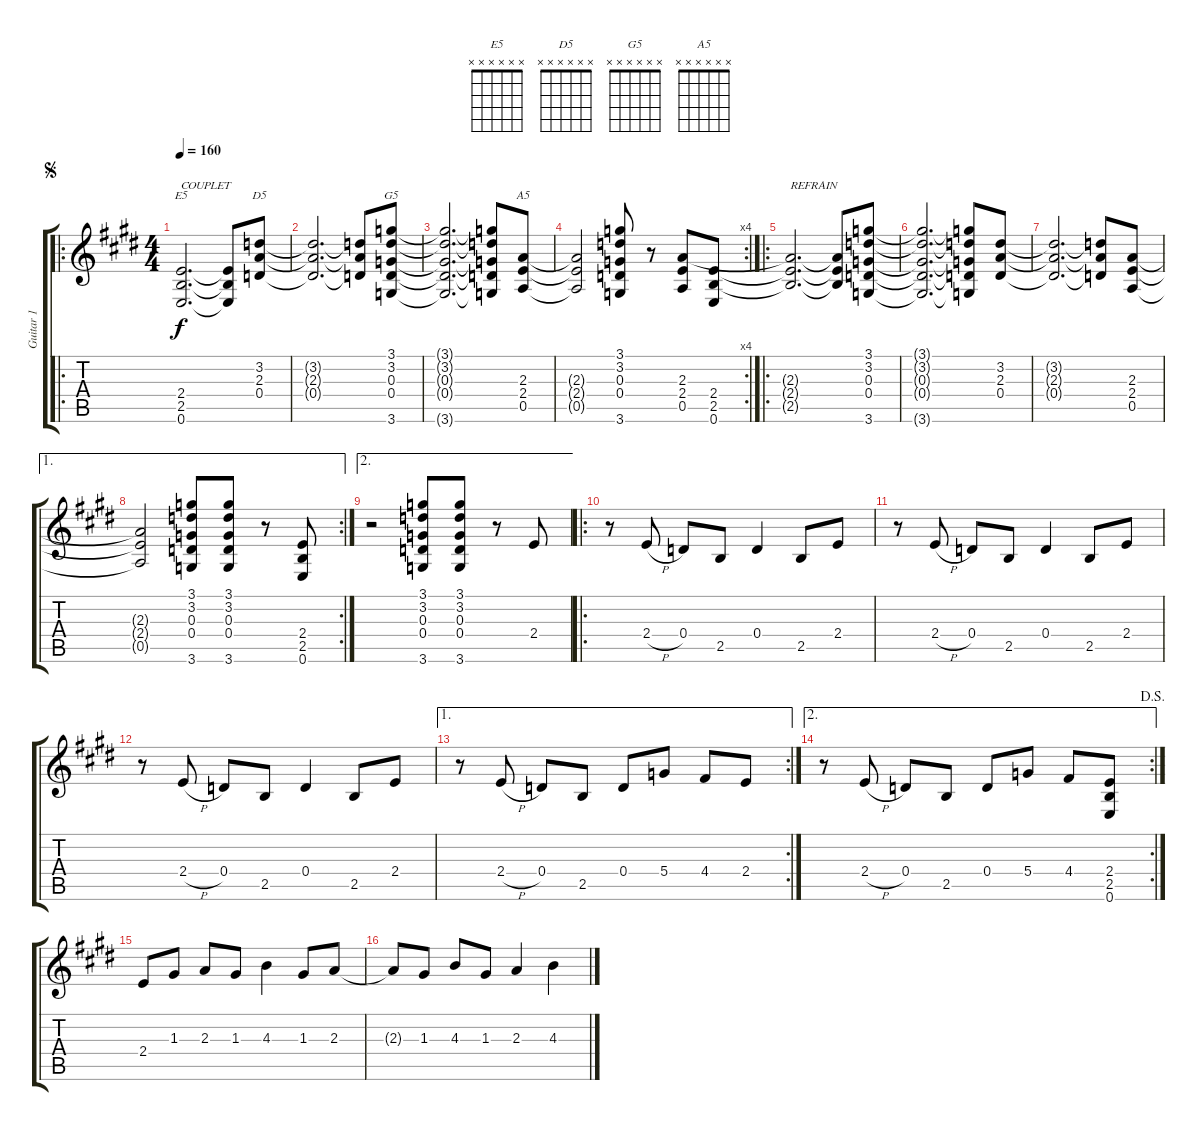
\track ("Guitar 1" "Guitar 1") {instrument distortionguitar}
\staff {score tabs}
\tuning (E4 B3 G3 D3 A2 E2) {hide}
\chord ("E5" x x x x x x)
\chord ("D5" x x x x x x)
\chord ("G5" x x x x x x)
\chord ("A5" x x x x x x)
\ro
\ts (4 4)
\jump segno
\tempo 160
\clef g2
\ks e
(2.4{t} 2.5{t} 0.6{t}).2{d ch "E5" txt "COUPLET" dy f} (2.4{t} 2.5{t} 0.6{t}).8 (3.2 2.3 0.4).8{ch "D5"} |
(3.2{t} 2.3{t} 0.4{t}).2{d} (3.2{t} 2.3{t} 0.4{t}).8 (3.1 3.2 0.3 0.4 3.6).8{ch "G5"} |
(3.1{t} 3.2{t} 0.3{t} 0.4{t} 3.6{t}).2{d} (3.1{t} 3.2{t} 0.3{t} 0.4{t} 3.6{t}).8 (2.3 2.4 0.5).8{ch "A5"} |
\rc 4
(2.3{t} 2.4{t} 0.5{t}).2 (3.1 3.2 0.3 0.4 3.6).8 r.8 (2.3 2.4 0.5).8 (2.4 2.5 0.6).8 |
\ro
(2.3{t} 2.4{t} 2.5{t}).2{d txt "REFRAIN"} (2.3{t} 2.4{t} 2.5{t}).8 (3.1 3.2 0.3 0.4 3.6).8 |
(3.1{t} 3.2{t} 0.3{t} 0.4{t} 3.6{t}).2{d} (3.1{t} 3.2{t} 0.3{t} 0.4{t} 3.6{t}).8 (3.2 2.3 0.4).8 |
(3.2{t} 2.3{t} 0.4{t}).2{d} (3.2{t} 2.3{t} 0.4{t}).8 (2.3 2.4 0.5).8 |
\ae 1
\rc 2
(2.3{t} 2.4{t} 0.5{t}).2 (3.1 3.2 0.3 0.4 3.6).8 (3.1 3.2 0.3 0.4 3.6).8 r.8 (2.4 2.5 0.6).8 |
\ae 2
r.2 (3.1 3.2 0.3 0.4 3.6).8 (3.1 3.2 0.3 0.4 3.6).8 r.8 2.4.8 |
\ro
r.8 2.4{h}.8 0.4.8 2.5.8 0.4.4 2.5.8 2.4.8 |
r.8 2.4{h}.8 0.4.8 2.5.8 0.4.4 2.5.8 2.4.8 |
r.8 2.4{h}.8 0.4.8 2.5.8 0.4.4 2.5.8 2.4.8 |
\ae 1
\rc 2
r.8 2.4{h}.8 0.4.8 2.5.8 0.4.8 5.4.8 4.4.8 2.4.8 |
\ae 2
\rc 2
\jump dalsegno
r.8 2.4{h}.8 0.4.8 2.5.8 0.4.8 5.4.8 4.4.8 (2.4 2.5 0.6).8 |
2.4.8 1.3.8 2.3.8 1.3.8 4.3.4 1.3.8 2.3.8 |
2.3{t}.8 1.3.8 4.3.8 1.3.8 2.3.4 4.3.4
